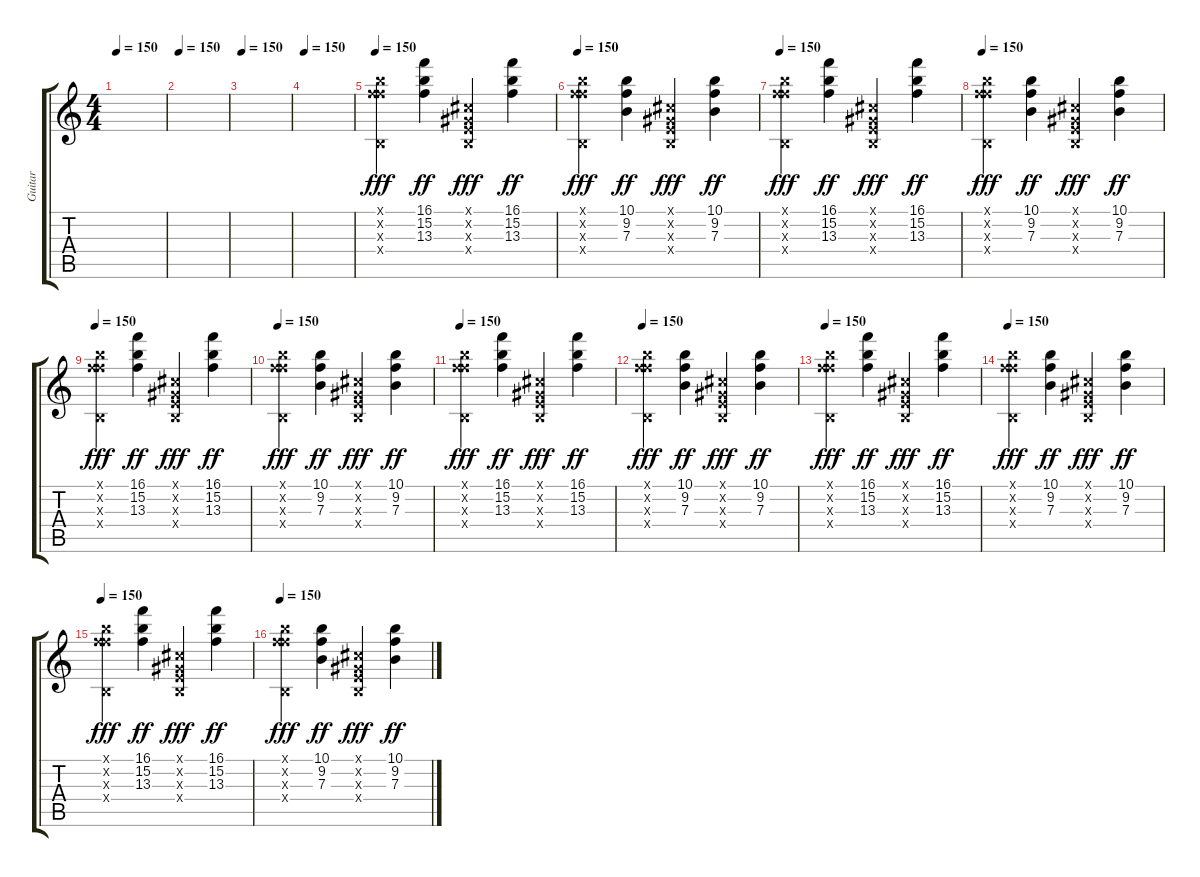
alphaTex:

\track ("Guitar" "Guitar") {instrument distortionguitar}
\staff {score tabs}
\tuning (Db4 Ab3 E3 B2 Gb2 B1) {hide}
\ts (4 4)
\tempo 150
\clef g2
\ks c
|
\tempo 150
|
\tempo 150
|
\tempo 150
|
\tempo 150
(4.1{x} 15.2{x} 13.3{x} 0.4{x}).4{dy fff volume 12 instrument electricguitarclean} (16.1 15.2 13.3).4{dy ff} (0.1{x} 0.2{x} 0.3{x} 0.4{x}).4{dy fff} (16.1 15.2 13.3).4{dy ff} |
\tempo 150
(4.1{x} 15.2{x} 13.3{x} 0.4{x}).4{dy fff volume 12 instrument electricguitarclean} (10.1 9.2 7.3).4{dy ff} (0.1{x} 0.2{x} 0.3{x} 0.4{x}).4{dy fff} (10.1 9.2 7.3).4{dy ff} |
\tempo 150
(4.1{x} 15.2{x} 13.3{x} 0.4{x}).4{dy fff volume 12 instrument electricguitarclean} (16.1 15.2 13.3).4{dy ff} (0.1{x} 0.2{x} 0.3{x} 0.4{x}).4{dy fff} (16.1 15.2 13.3).4{dy ff} |
\tempo 150
(4.1{x} 15.2{x} 13.3{x} 0.4{x}).4{dy fff volume 12 instrument electricguitarclean} (10.1 9.2 7.3).4{dy ff} (0.1{x} 0.2{x} 0.3{x} 0.4{x}).4{dy fff} (10.1 9.2 7.3).4{dy ff} |
\tempo 150
(4.1{x} 15.2{x} 13.3{x} 0.4{x}).4{dy fff volume 12 instrument electricguitarclean} (16.1 15.2 13.3).4{dy ff} (0.1{x} 0.2{x} 0.3{x} 0.4{x}).4{dy fff} (16.1 15.2 13.3).4{dy ff} |
\tempo 150
(4.1{x} 15.2{x} 13.3{x} 0.4{x}).4{dy fff volume 12 instrument electricguitarclean} (10.1 9.2 7.3).4{dy ff} (0.1{x} 0.2{x} 0.3{x} 0.4{x}).4{dy fff} (10.1 9.2 7.3).4{dy ff} |
\tempo 150
(4.1{x} 15.2{x} 13.3{x} 0.4{x}).4{dy fff volume 12 instrument electricguitarclean} (16.1 15.2 13.3).4{dy ff} (0.1{x} 0.2{x} 0.3{x} 0.4{x}).4{dy fff} (16.1 15.2 13.3).4{dy ff} |
\tempo 150
(4.1{x} 15.2{x} 13.3{x} 0.4{x}).4{dy fff volume 12 instrument electricguitarclean} (10.1 9.2 7.3).4{dy ff} (0.1{x} 0.2{x} 0.3{x} 0.4{x}).4{dy fff} (10.1 9.2 7.3).4{dy ff} |
\tempo 150
(4.1{x} 15.2{x} 13.3{x} 0.4{x}).4{dy fff volume 12 instrument electricguitarclean} (16.1 15.2 13.3).4{dy ff} (0.1{x} 0.2{x} 0.3{x} 0.4{x}).4{dy fff} (16.1 15.2 13.3).4{dy ff} |
\tempo 150
(4.1{x} 15.2{x} 13.3{x} 0.4{x}).4{dy fff volume 12 instrument electricguitarclean} (10.1 9.2 7.3).4{dy ff} (0.1{x} 0.2{x} 0.3{x} 0.4{x}).4{dy fff} (10.1 9.2 7.3).4{dy ff} |
\tempo 150
(4.1{x} 15.2{x} 13.3{x} 0.4{x}).4{dy fff volume 12 instrument electricguitarclean} (16.1 15.2 13.3).4{dy ff} (0.1{x} 0.2{x} 0.3{x} 0.4{x}).4{dy fff} (16.1 15.2 13.3).4{dy ff} |
\tempo 150
(4.1{x} 15.2{x} 13.3{x} 0.4{x}).4{dy fff volume 12 instrument electricguitarclean} (10.1 9.2 7.3).4{dy ff} (0.1{x} 0.2{x} 0.3{x} 0.4{x}).4{dy fff} (10.1 9.2 7.3).4{dy ff}
